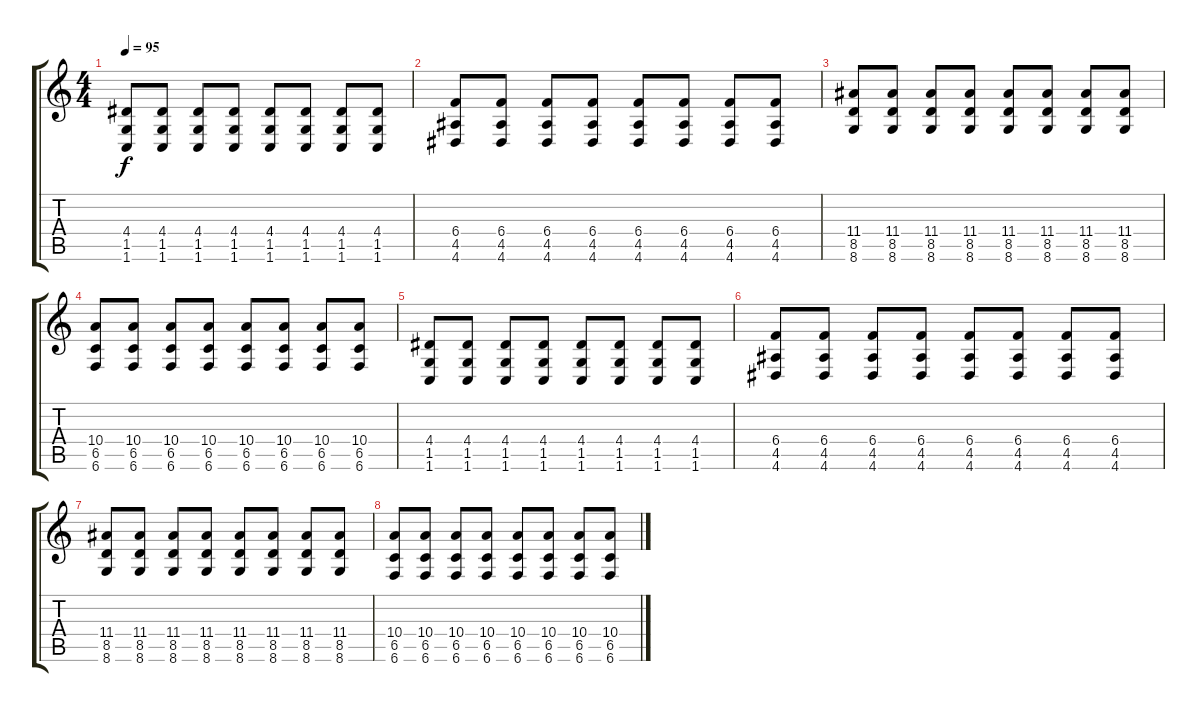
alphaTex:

\track "" {instrument electricguitarjazz}
\staff {score tabs}
\tuning (Db4 Ab3 E3 B2 Gb2 B1) {hide}
\ts (4 4)
\tempo 95
\clef g2
\ks c
(4.4 1.5 1.6).8{dy f} (4.4 1.5 1.6).8 (4.4 1.5 1.6).8 (4.4 1.5 1.6).8 (4.4 1.5 1.6).8 (4.4 1.5 1.6).8 (4.4 1.5 1.6).8 (4.4 1.5 1.6).8 |
(6.4 4.5 4.6).8 (6.4 4.5 4.6).8 (6.4 4.5 4.6).8 (6.4 4.5 4.6).8 (6.4 4.5 4.6).8 (6.4 4.5 4.6).8 (6.4 4.5 4.6).8 (6.4 4.5 4.6).8 |
(11.4 8.5 8.6).8 (11.4 8.5 8.6).8 (11.4 8.5 8.6).8 (11.4 8.5 8.6).8 (11.4 8.5 8.6).8 (11.4 8.5 8.6).8 (11.4 8.5 8.6).8 (11.4 8.5 8.6).8 |
(10.4 6.5 6.6).8 (10.4 6.5 6.6).8 (10.4 6.5 6.6).8 (10.4 6.5 6.6).8 (10.4 6.5 6.6).8 (10.4 6.5 6.6).8 (10.4 6.5 6.6).8 (10.4 6.5 6.6).8 |
(4.4 1.5 1.6).8 (4.4 1.5 1.6).8 (4.4 1.5 1.6).8 (4.4 1.5 1.6).8 (4.4 1.5 1.6).8 (4.4 1.5 1.6).8 (4.4 1.5 1.6).8 (4.4 1.5 1.6).8 |
(6.4 4.5 4.6).8 (6.4 4.5 4.6).8 (6.4 4.5 4.6).8 (6.4 4.5 4.6).8 (6.4 4.5 4.6).8 (6.4 4.5 4.6).8 (6.4 4.5 4.6).8 (6.4 4.5 4.6).8 |
(11.4 8.5 8.6).8 (11.4 8.5 8.6).8 (11.4 8.5 8.6).8 (11.4 8.5 8.6).8 (11.4 8.5 8.6).8 (11.4 8.5 8.6).8 (11.4 8.5 8.6).8 (11.4 8.5 8.6).8 |
(10.4 6.5 6.6).8 (10.4 6.5 6.6).8 (10.4 6.5 6.6).8 (10.4 6.5 6.6).8 (10.4 6.5 6.6).8 (10.4 6.5 6.6).8 (10.4 6.5 6.6).8 (10.4 6.5 6.6).8
